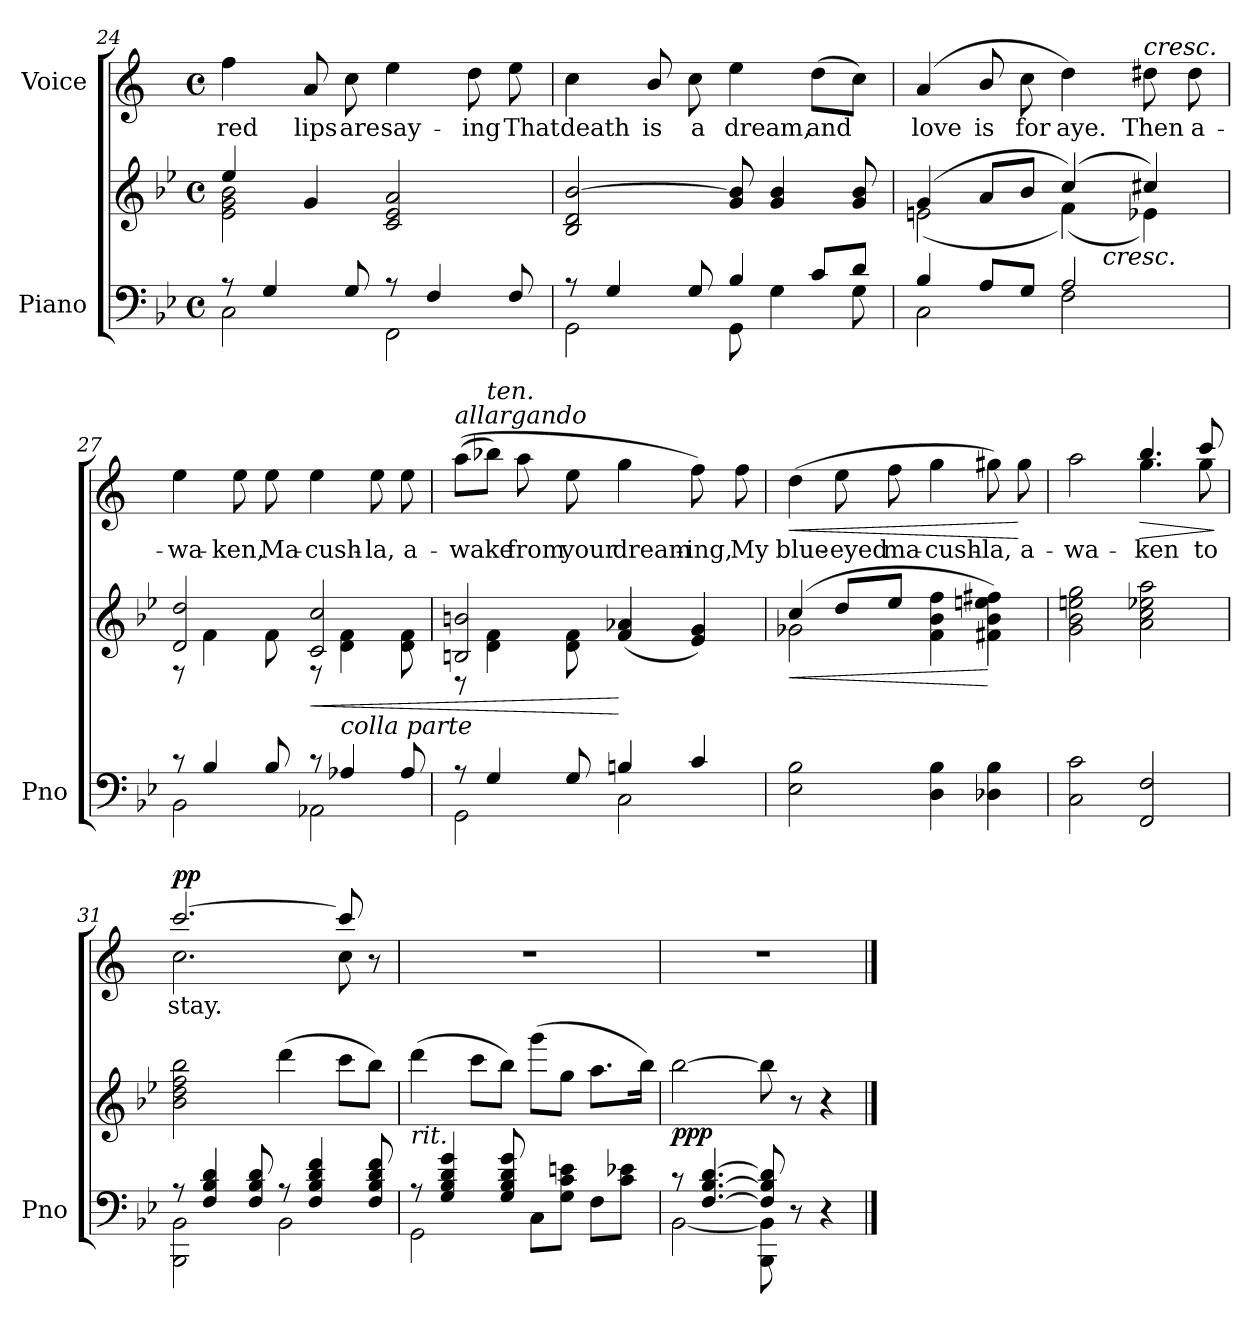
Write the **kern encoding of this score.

**kern	**kern	**dynam	**kern	**text	**dynam
*part2	*part2	*part2	*part1	*part1	*part1
*staff3	*staff2	*staff2/3	*staff1	*staff1	*staff1
*I"Piano	*	*	*I"Voice	*	*
*I'Pno	*	*	*	*	*
!!LO:PB:g=z
*clefF4	*clefG2	*	*clefG2	*	*
*	*	*	*ITrd1c2	*	*
*k[b-e-]	*k[b-e-]	*	*k[b-e-]	*	*
*M4/4	*M4/4	*	*M4/4	*	*
*met(c)	*met(c)	*	*met(c)	*	*
=24	=24	=24	=24	=24	=24
*^	*^	*	*	*	*
!	!	!	!	!	!	!LO:LY:b	!
8r	2C\	4ee-/	2e-\ 2g\ 2b-\	.	4ee-\	red	.
4G/	.	.	.	.	.	.	.
!	!	!	!	!	!	!LO:LY:b	!
.	.	4g/	.	.	8g/	lips	.
!	!	!	!	!	!	!LO:LY:b	!
8G/	.	.	.	.	8b-\	are	.
!	!	!	!	!	!	!LO:LY:b	!
8r	2FF\	2c/ 2e-/ 2a/	2ryy	.	4dd\	say-	.
4F/	.	.	.	.	.	.	.
!	!	!	!	!	!	!LO:LY:b	!
.	.	.	.	.	8cc\	-ing	.
!	!	!	!	!	!	!LO:LY:b	!
8F/	.	.	.	.	8dd\	That	.
*	*	*v	*v	*	*	*	*
=25	=25	=25	=25	=25	=25	=25
!	!	!	!	!	!LO:LY:b	!
8r	2GG\	2B-/ 2d/ [2b-/	.	4b-\	death	.
4G/	.	.	.	.	.	.
!	!	!	!	!	!LO:LY:b	!
.	.	.	.	8a/	is	.
!	!	!	!	!	!LO:LY:b	!
8G/	.	.	.	8b-\	a	.
!	!	!	!	!	!LO:LY:b	!
4B-/	8GG\	8g/ 8b-/]	.	4dd\	dream,	.
.	4G\	4g/ 4b-/	.	.	.	.
!	!	!	!	!	!LO:LY:b	!
8c/L	.	.	.	(8cc\L	and	.
8d/J	8G\	8g/ 8b-/	.	8b-\J)	.	.
=26	=26	=26	=26	=26	=26	=26
*	*	*^	*	*	*	*
!	!	!	!	!	!	!LO:LY:b	!
*	*	*	*^	*	*	*	*
4B-/	2C\	(4g/	(2en\	2ryy	.	(4g/	love	.
!	!	!	!	!	!	!	!LO:LY:b	!
8A/L	.	8a/L	.	.	.	8a/	is	.
!	!	!	!	!	!	!	!LO:LY:b	!
8G/J	.	8b-/J	.	.	.	8b-\	for	.
!	!	!	!	!	!	!	!LO:LY:b	!
2A/	2F\	(4cc/)	(4f\)	8ryy	.	4cc\)	aye.	.
!	!	!	!	!LO:TX:b:i:t=cresc.	!	!	!	!
.	.	.	.	4.ryy	.	.	.	.
!	!	!	!	!	!	!LO:TX:a:i:t=cresc.	!	!
!	!	!	!	!	!	!	!LO:LY:b	!
.	.	4cc#X/)	4e-X\)	.	.	8cc#X\	Then	.
!	!	!	!	!	!	!	!LO:LY:b	!
.	.	.	.	.	.	8cc#\	a-	.
!!LO:LB:g=z
=27	=27	=27	=27	=27	=27	=27	=27	=27
!	!	!	!	!	!	!	!LO:LY:b	!
*	*	*	*v	*v	*	*	*	*
8r	2BB-\	2d/ 2dd/	8r	.	4dd\	-wa-	.
4B-/	.	.	4f\	.	.	.	.
!	!	!	!	!	!	!LO:LY:b	!
.	.	.	.	.	8dd\	-ken,	.
!	!	!	!	!	!	!LO:LY:b	!
8B-/	.	.	8f\	.	8dd\	Ma-	.
!	!	!	!	!LO:HP:b	!	!LO:LY:b	!
8r	2AA-X\	2c/ 2cc/	8r	<	4dd\	-cush-	.
!	!	!	!LO:TX:b:i:t=colla parte	!	!	!	!
4A-X/	.	.	4d\ 4f\	.	.	.	.
!	!	!	!	!	!	!LO:LY:b	!
.	.	.	.	.	8dd\	-la,	.
!	!	!	!	!	!	!LO:LY:b	!
8A-/	.	.	8d\ 8f\	.	8dd\	a-	.
=28	=28	=28	=28	=28	=28	=28	=28
!	!	!	!	!	!LO:TX:a:i:t=allargando	!	!
!	!	!	!	!	!	!LO:LY:b	!
8r	2GG\	2Bn/ 2bn/	8r	.	((8gg\L	-wake	.
!	!	!	!	!	!LO:TX:a:i:t=ten.	!	!
4G/	.	.	4d\ 4f\	.	8aa-X\J)	.	.
!	!	!	!	!	!	!LO:LY:b	!
.	.	.	.	.	8gg\	from	.
!	!	!	!	!	!	!LO:LY:b	!
8G/	.	.	8d\ 8f\	.	8dd\	your	.
!	!	!	!	!	!	!LO:LY:b	!
4Bn/	2C\	(4f/ 4a-X/	2ryy	[	4ff\	dream-	.
!	!	!	!	!	!	!LO:LY:b	!
4c/	.	4e-/ 4g/)	.	.	8ee-\)	-ing,	.
!	!	!	!	!	!	!LO:LY:b	!
.	.	.	.	.	8ee-\	My	.
*v	*v	*	*	*	*	*	*
=29	=29	=29	=29	=29	=29	=29
!	!	!	!LO:HP:b	!	!LO:LY:b	!LO:HP:b
2E-\ 2B-\	(4cc/	2g-X\	<	(4cc\	blue-	<
!	!	!	!	!	!LO:LY:b	!
.	8dd/L	.	.	8dd\	-eyed	.
!	!	!	!	!	!LO:LY:b	!
.	8ee-/J	.	.	8ee-\	ma-	.
!	!	!	!	!	!LO:LY:b	!
4D\ 4B-\	4f\ 4b-\ 4ff\	2ryy	.	4ff\	-cush-	.
!	!	!	!	!	!LO:LY:b	!
4D-X\ 4B-\	4f#X\ 4b-\ 4een\ 4ff#X\)	.	[	8ff#X\)	-la,	.
!	!	!	!	!	!LO:LY:b	!
.	.	.	.	8ff#\	a-	[
*	*v	*v	*	*	*	*
!!LO:LB:g=z
=30	=30	=30	=30	=30	=30
!	!	!	!	!LO:LY:b	!
*	*	*	*^	*	*
2C\ 2c\	2g\ 2b-\ 2een\ 2gg\	.	2gg\	2ryy	-wa-	.
!	!	!	!	!	!LO:LY:b	!LO:HP:b
2FF/ 2F/	2a\ 2cc\ 2ee-X\ 2aa\	.	4.aa/	4.ff\	-ken	>
!	!	!	!	!	!LO:LY:b	!
.	.	.	8bb-/	8ff\	to	.
*	*	*	*v	*v	*	*
.	.	.	.	.	]
=31	=31	=31	=31	=31	=31
*^	*	*	*	*	*
!	!	!	!	!	!LO:LY:b	!LO:DY:a
*	*	*	*	*^	*	*
8r	2BBB-\ 2BB-\	2b-\ 2dd\ 2ff\ 2bb-\	.	[2.bb-/	2.b-\	stay.	pp
4F/ 4B-/ 4d/	.	.	.	.	.	.	.
8F/ 8B-/ 8d/	.	.	.	.	.	.	.
8r	2BB-\	(4ddd\	.	.	.	.	.
4F/ 4B-/ 4d/ 4f/	.	.	.	.	.	.	.
.	.	8ccc\L	.	8bb-/]	8b-\	.	.
8F/ 8B-/ 8d/ 8f/	.	8bb-\J)	.	8r	8ryy	.	.
=32	=32	=32	=32	=32	=32	=32	=32
!	!	!LO:TX:b:i:t=rit.	!	!	!	!	!
*	*	*	*	*v	*v	*	*
8r	2GG\	(4ddd\	.	1r	.	.
4G/ 4B-/ 4d/ 4g/	.	.	.	.	.	.
.	.	8ccc\L	.	.	.	.
8G/ 8B-/ 8d/ 8g/	.	8bb-\J)	.	.	.	.
8C\L	2ryy	(8ggg\L	.	.	.	.
8G\ 8c\ 8en\J	.	8gg\J	.	.	.	.
8F\L	.	8.aa\L	.	.	.	.
8c\ 8e-X\J	.	.	.	.	.	.
.	.	16bb-\Jk)	.	.	.	.
=33	=33	=33	=33	=33	=33	=33
!	!	!	!LO:DY:b	!	!	!
8r	[2BB-\	[2bb-\	ppp	1r	.	.
[4.F/ [4.B-/ [4.d/	.	.	.	.	.	.
8F/] 8B-/] 8d/]	8BBB-\ 8BB-\]	8bb-\]	.	.	.	.
8r	4.ryy	8r	.	.	.	.
4r	.	4r	.	.	.	.
*v	*v	*	*	*	*	*
==	==	==	==	==	==
*-	*-	*-	*-	*-	*-
